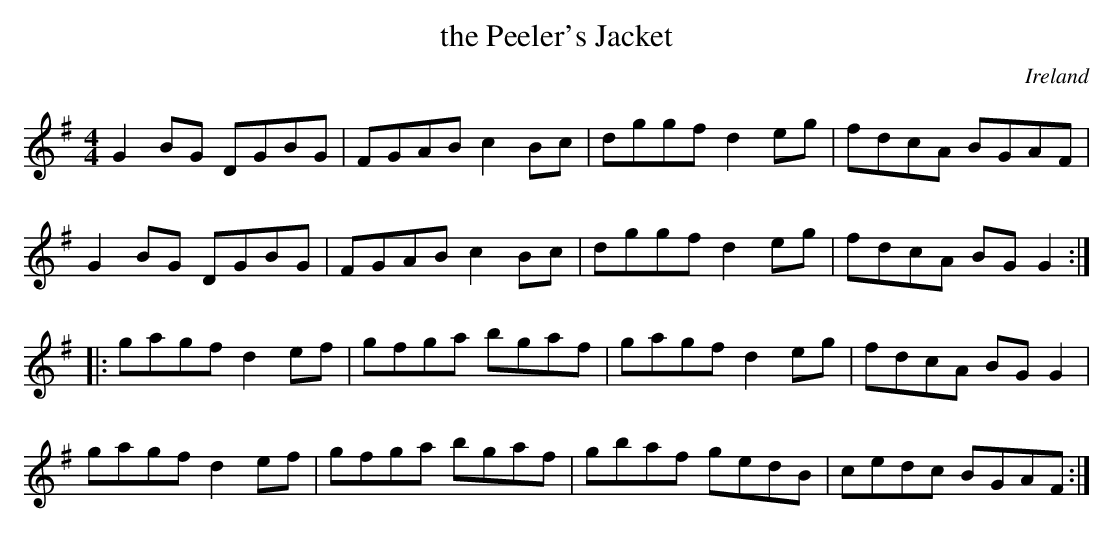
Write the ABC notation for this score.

X:1
T:the Peeler's Jacket
L:1/8
M:4/4
O:Ireland
K:G
G2 BG DGBG | FGAB c2 Bc | dggf d2 eg | fdcA  BGAF |
G2 BG DGBG | FGAB c2 Bc | dggf  d2 eg | fdcA BGG2 ::
gagf d2 ef | gfga bgaf  | gagf d2eg | fdcA BG G2 |
gagf d2 ef | gfga bgaf  | gbaf gedB | cedc BGAF :|
